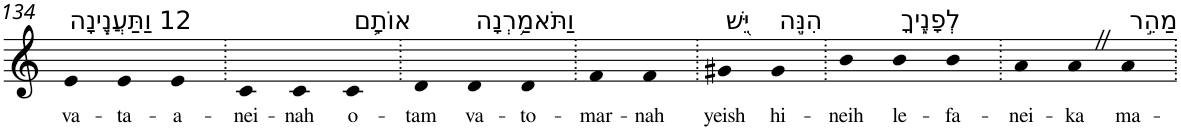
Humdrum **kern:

**kern	**text
*part1	*part1
*staff1	*staff1
*I"Piano	*
*I'Pno	*
!!LO:PB:g=z
*clefG2	*
*k[]	*
=134	=134
!LO:TX:a:t=12 וַתַּעֲנֶ֧ינָה	!
!	!LO:LY:b
4e	va-
!	!LO:LY:b
4e	-ta-
!	!LO:LY:b
4e	-a-
=135.	=135.
!	!LO:LY:b
4c	-nei-
!	!LO:LY:b
4c	-nah
!LO:TX:a:t=אוֹתָ֛ם	!
!	!LO:LY:b
4c	o-
=136.	=136.
!	!LO:LY:b
4d	-tam
!LO:TX:a:t=וַתֹּאמַ֥רְנָה	!
!	!LO:LY:b
4d	va-
!	!LO:LY:b
4d	-to-
=137.	=137.
!	!LO:LY:b
4f	-mar-
!	!LO:LY:b
4f	-nah
=138.	=138.
!LO:TX:a:t=יֵּ֖שׁ	!
!	!LO:LY:b
4g#X	yeish
!LO:TX:a:t=הִנֵּ֣ה	!
!	!LO:LY:b
4g#	hi-
=139.	=139.
!	!LO:LY:b
4b	-neih
!LO:TX:a:t=לְפָנֶ֑יךָ	!
!	!LO:LY:b
4b	le-
!	!LO:LY:b
4b	-fa-
=140.	=140.
!	!LO:LY:b
4a	-nei-
!	!LO:LY:b
4aZ	-ka
!LO:TX:a:t=מַהֵ֣ר	!
!	!LO:LY:b
4a	ma-
=.	=.
*-	*-
